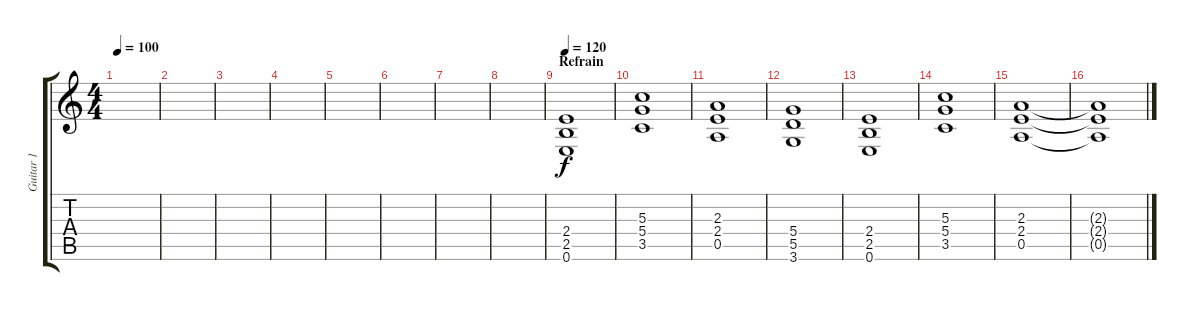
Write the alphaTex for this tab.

\track ("Guitar 1" "Guitar 1") {instrument distortionguitar}
\staff {score tabs}
\tuning (E4 B3 G3 D3 A2 E2) {hide}
\ts (4 4)
\tempo 100
\clef g2
\ks c
|
|
|
|
|
|
|
|
\section ("" "Refrain")
\tempo 120
(2.4 2.5 0.6).1{volume 16 balance 16} |
(5.3 5.4 3.5).1 |
(2.3 2.4 0.5).1 |
(5.4 5.5 3.6).1 |
(2.4 2.5 0.6).1{balance 16} |
(5.3 5.4 3.5).1 |
(2.3 2.4 0.5).1 |
(2.3{t} 2.4{t} 0.5{t}).1
